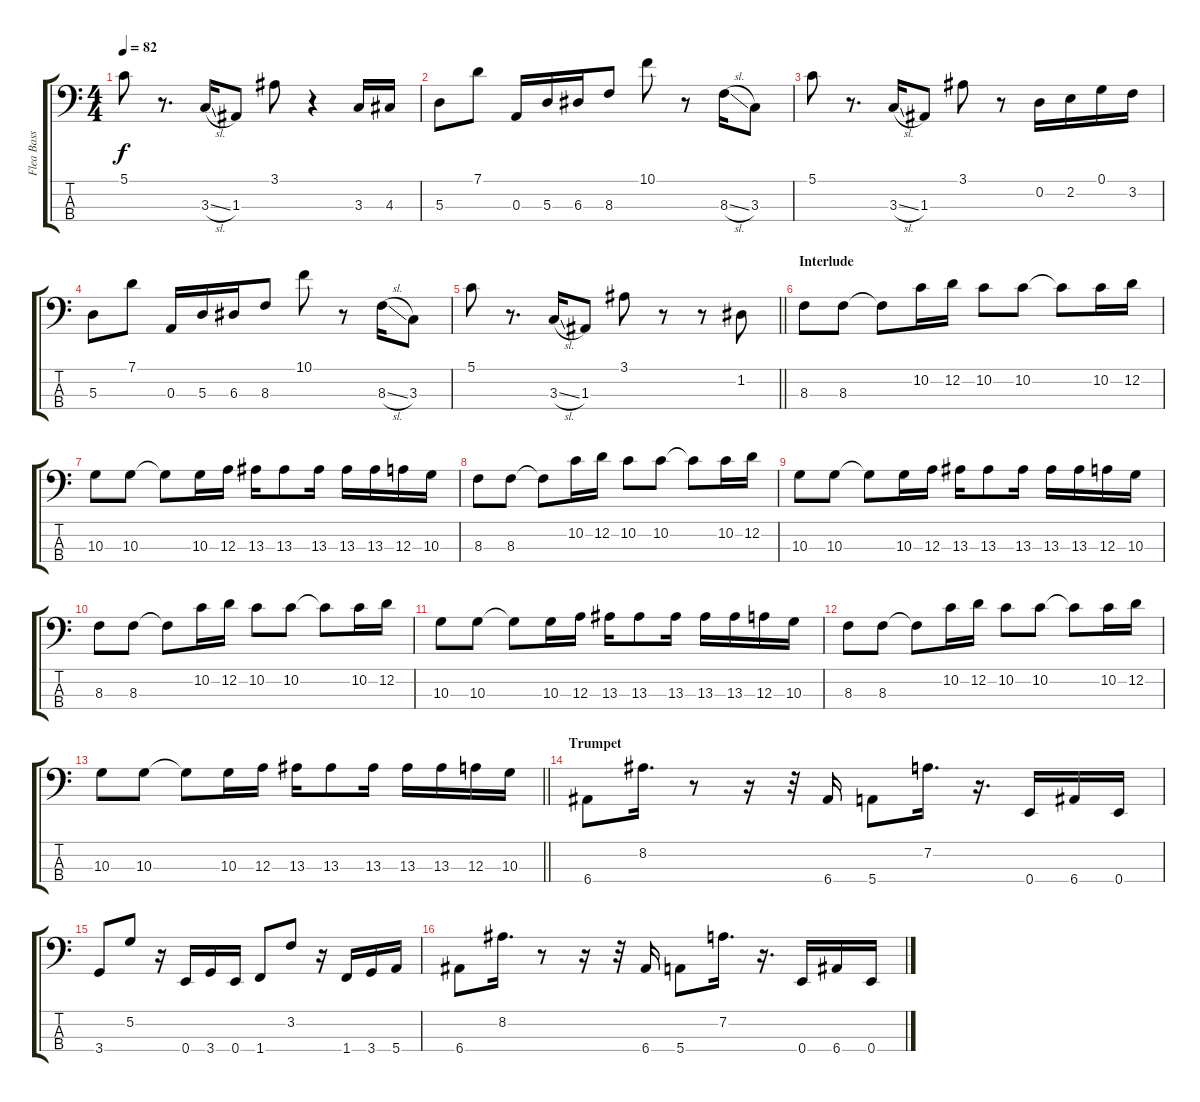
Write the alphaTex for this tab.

\track ("Flea Bass" "Flea Bass") {instrument electricbassfinger}
\staff {score tabs}
\tuning (G2 D2 A1 E1) {hide}
\ts (4 4)
\tempo 82
\clef f4
\ks c
5.1.8{dy f} r.8{d} 3.3{sl}.16 1.3.8 3.1.8 r.4 3.3.16 4.3.16 |
5.3.8 7.1.8 0.3.16 5.3.16 6.3.16 8.3.8 10.1.8 r.8 8.3{sl}.16 3.3.8 |
5.1.8 r.8{d} 3.3{sl}.16 1.3.8 3.1.8 r.8 0.2.16 2.2.16 0.1.16 3.2.16 |
5.3.8 7.1.8 0.3.16 5.3.16 6.3.16 8.3.8 10.1.8 r.8 8.3{sl}.16 3.3.8 |
\barLineRight lightlight
5.1.8 r.8{d} 3.3{sl}.16 1.3.8 3.1.8 r.8 r.8 1.2.8 |
\section ("" "Interlude")
8.3.8 8.3.8 8.3{t}.8 10.2.16 12.2.16 10.2.8 10.2.8 10.2{t}.8 10.2.16 12.2.16 |
10.3.8 10.3.8 10.3{t}.8 10.3.16 12.3.16 13.3.16 13.3.8 13.3.16 13.3.16 13.3.16 12.3.16 10.3.16 |
8.3.8 8.3.8 8.3{t}.8 10.2.16 12.2.16 10.2.8 10.2.8 10.2{t}.8 10.2.16 12.2.16 |
10.3.8 10.3.8 10.3{t}.8 10.3.16 12.3.16 13.3.16 13.3.8 13.3.16 13.3.16 13.3.16 12.3.16 10.3.16 |
8.3.8 8.3.8 8.3{t}.8 10.2.16 12.2.16 10.2.8 10.2.8 10.2{t}.8 10.2.16 12.2.16 |
10.3.8 10.3.8 10.3{t}.8 10.3.16 12.3.16 13.3.16 13.3.8 13.3.16 13.3.16 13.3.16 12.3.16 10.3.16 |
8.3.8 8.3.8 8.3{t}.8 10.2.16 12.2.16 10.2.8 10.2.8 10.2{t}.8 10.2.16 12.2.16 |
\barLineRight lightlight
10.3.8 10.3.8 10.3{t}.8 10.3.16 12.3.16 13.3.16 13.3.8 13.3.16 13.3.16 13.3.16 12.3.16 10.3.16 |
\section ("" "Trumpet")
6.4.8 8.2.16{d} r.8 r.16 r.32 6.4.16 5.4.8 7.2.16{d} r.16{d} 0.4.16 6.4.16 0.4.16 |
3.4.8 5.2.8 r.16 0.4.16 3.4.16 0.4.16 1.4.8 3.2.8 r.16 1.4.16 3.4.16 5.4.16 |
6.4.8 8.2.16{d} r.8 r.16 r.32 6.4.16 5.4.8 7.2.16{d} r.16{d} 0.4.16 6.4.16 0.4.16
